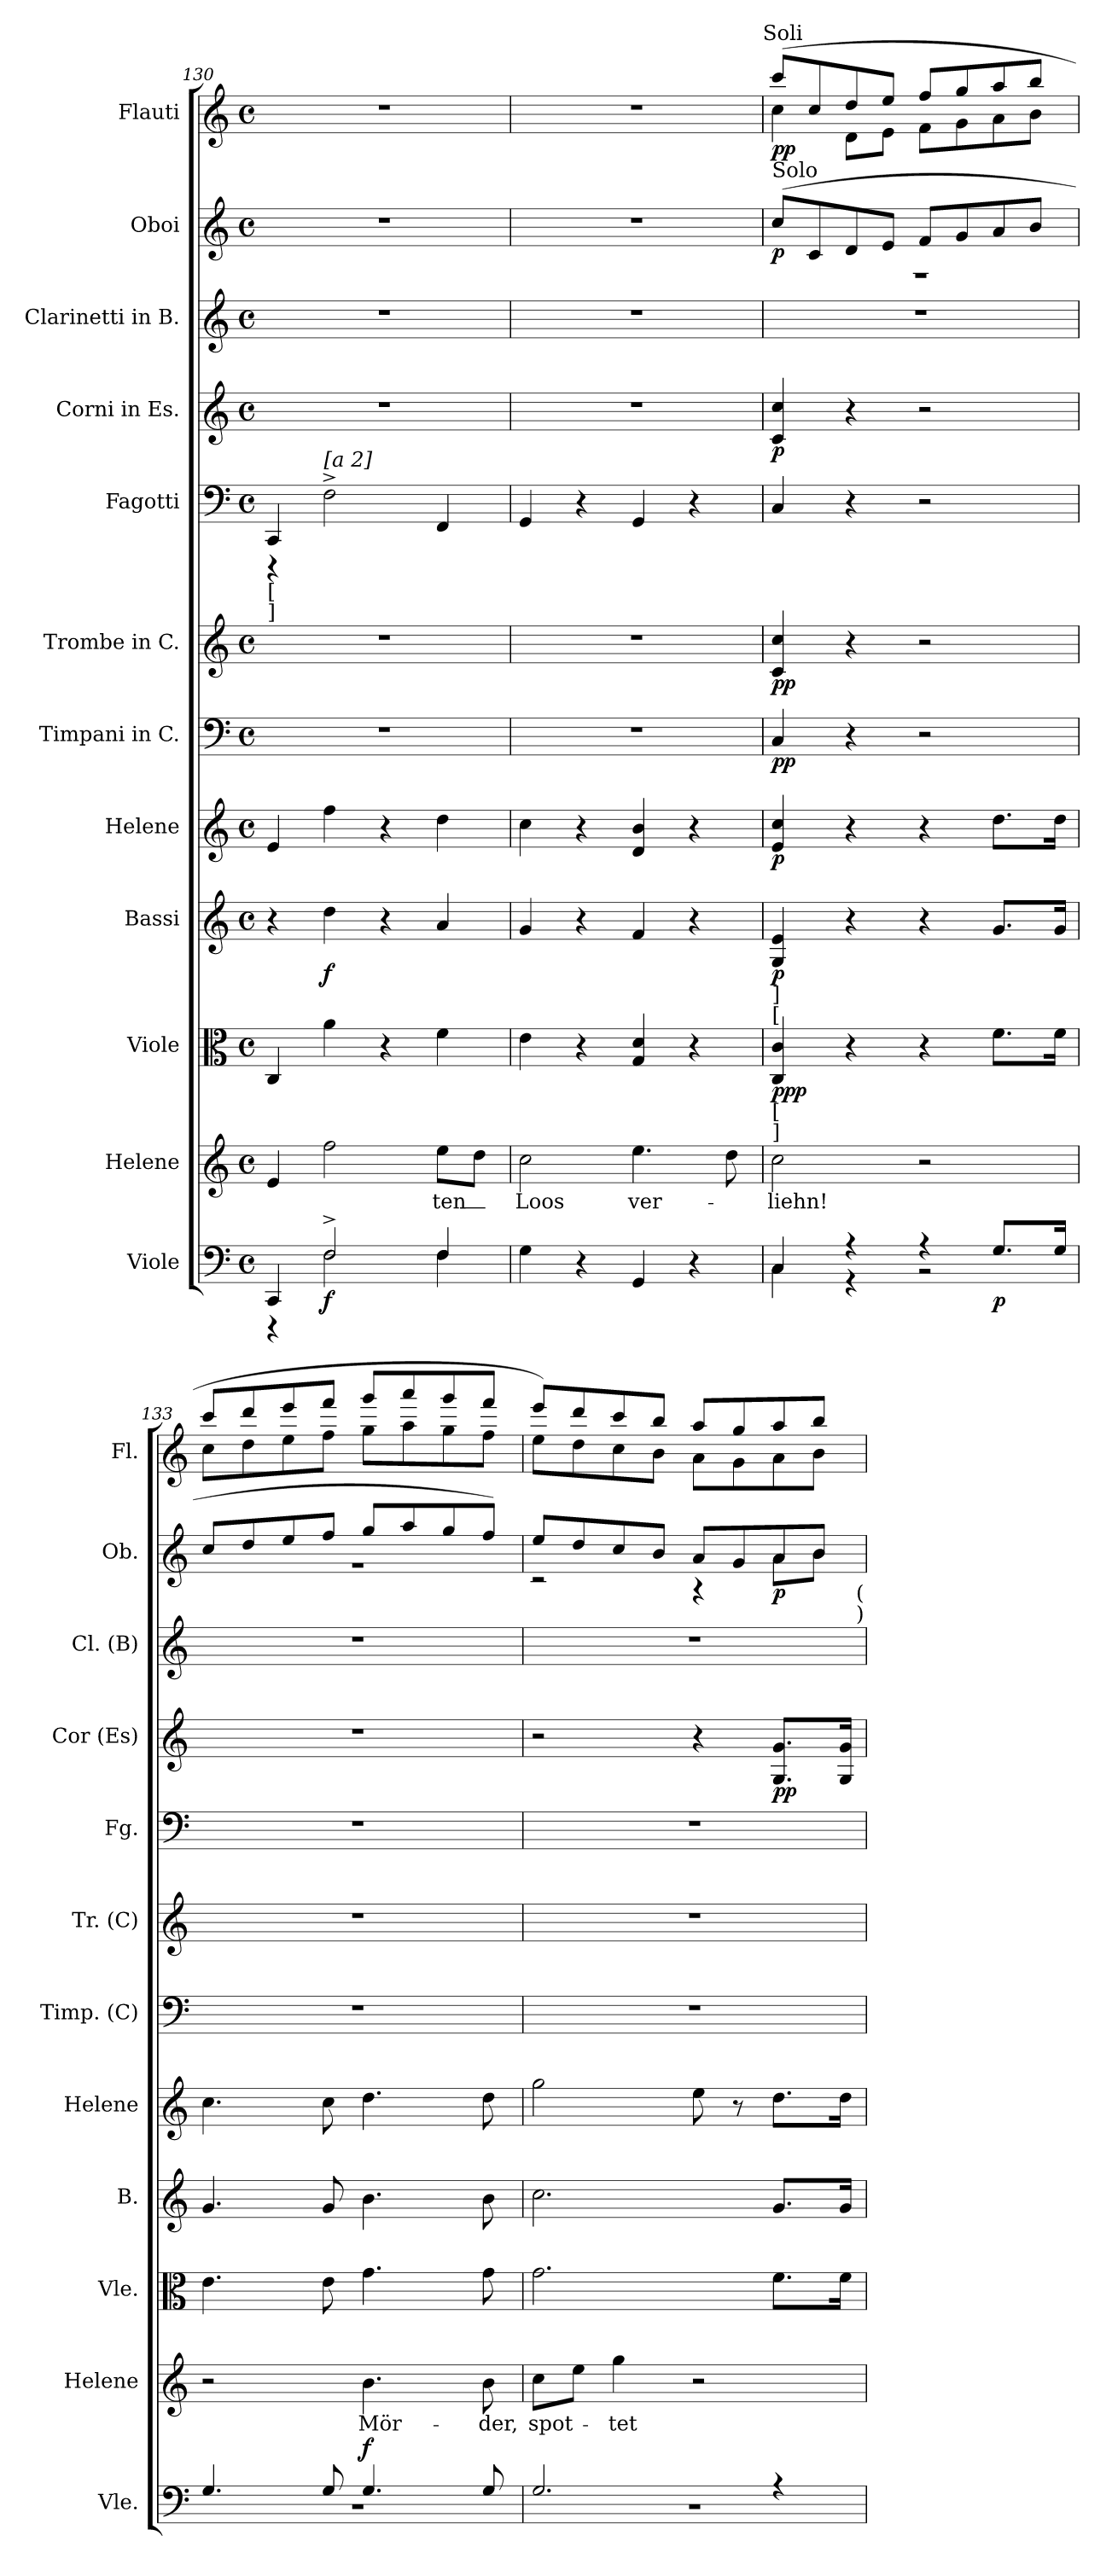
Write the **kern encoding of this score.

**kern	**dynam	**kern	**text	**kern	**dynam	**kern	**dynam	**kern	**dynam	**kern	**dynam	**kern	**dynam	**kern	**kern	**dynam	**kern	**kern	**dynam	**kern	**dynam
*part12	*part12	*part11	*part11	*part10	*part10	*part9	*part9	*part8	*part8	*part7	*part7	*part6	*part6	*part5	*part4	*part4	*part3	*part2	*part2	*part1	*part1
*staff12	*staff12	*staff11	*staff11	*staff10	*staff10	*staff9	*staff9	*staff8	*staff8	*staff7	*staff7	*staff6	*staff6	*staff5	*staff4	*staff4	*staff3	*staff2	*staff2	*staff1	*staff1
*I"Viole	*	*I"Helene	*	*I"Viole	*	*I"Bassi	*	*I"Helene	*	*I"Timpani in C.	*	*I"Trombe in C.	*	*I"Fagotti	*I"Corni in Es.	*	*I"Clarinetti in B.	*I"Oboi	*	*I"Flauti	*
*I'Vle.	*	*I'Helene	*	*I'Vle.	*	*I'B.	*	*I'Helene	*	*I'Timp. (C)	*	*I'Tr. (C)	*	*I'Fg.	*I'Cor (Es)	*	*I'Cl. (B)	*I'Ob.	*	*I'Fl.	*
*clefF4	*	*clefG2	*	*clefC3	*	*clefG2	*	*clefG2	*	*clefF4	*	*clefG2	*	*clefF4	*clefG2	*	*clefG2	*clefG2	*	*clefG2	*
*	*	*	*	*	*	*	*	*	*	*	*	*	*	*	*ITrd4c7	*	*ITrd1c2	*	*	*	*
*M4/4	*	*M4/4	*	*M4/4	*	*M4/4	*	*M4/4	*	*M4/4	*	*M4/4	*	*M4/4	*M4/4	*	*M4/4	*M4/4	*	*M4/4	*
*met(c)	*	*met(c)	*	*met(c)	*	*met(c)	*	*met(c)	*	*met(c)	*	*met(c)	*	*met(c)	*met(c)	*	*met(c)	*met(c)	*	*met(c)	*
=130	=130	=130	=130	=130	=130	=130	=130	=130	=130	=130	=130	=130	=130	=130	=130	=130	=130	=130	=130	=130	=130
*^	*	*	*	*	*	*	*	*	*	*	*	*	*	*^	*	*	*	*	*	*	*
!	!	!	!	!	!	!	!	!	!	!	!	!	!	!	!LO:TX:b:t=[	!	!	!	!	!	!	!	!
!	!	!	!	!	!	!	!	!	!	!	!	!	!	!	!LO:TX:b:t=]	!	!	!	!	!	!	!	!
4CC/	4r	.	4e/	.	4C/	.	4r	.	4e/	.	1r	.	1r	.	(>4CC/	4r	1r	.	1r	1r	.	1r	.
!	!	!	!	!	!	!	!	!	!	!	!	!	!	!	!LO:TX:a:t=[a 2]	!	!	!	!	!	!	!	!
!	!	!LO:DY:b	!	!	!	!	!	!LO:DY:b	!	!	!	!	!	!	!	!	!	!	!	!	!	!	!
2F^>/	2F\	f	2ff\	.	4a\	.	4dd\	f	4ff\	.	.	.	.	.	2F^>\	2.ryy	.	.	.	.	.	.	.
.	.	.	.	.	4r	.	4r	.	4r	.	.	.	.	.	.	.	.	.	.	.	.	.	.
4F/	4F\	.	8ee\L	ten_	4f\	.	4a/	.	4dd\	.	.	.	.	.	4FF/	.	.	.	.	.	.	.	.
.	.	.	8dd\J	.	.	.	.	.	.	.	.	.	.	.	.	.	.	.	.	.	.	.	.
*v	*v	*	*	*	*	*	*	*	*	*	*	*	*	*	*v	*v	*	*	*	*	*	*	*
=131	=131	=131	=131	=131	=131	=131	=131	=131	=131	=131	=131	=131	=131	=131	=131	=131	=131	=131	=131	=131	=131
4G	.	2cc\	Loos	4e\	.	4g/	.	4cc\	.	1r	.	1r	.	4GG/	1r	.	1r	1r	.	1r	.
4r	.	.	.	4r	.	4r	.	4r	.	.	.	.	.	4r	.	.	.	.	.	.	.
4GG	.	4.ee\	ver-	4G/ 4d/	.	4f/	.	4d/ 4b/	.	.	.	.	.	4GG/	.	.	.	.	.	.	.
4r	.	.	.	4r	.	4r	.	4r	.	.	.	.	.	4r	.	.	.	.	.	.	.
.	.	8dd\	.	.	.	.	.	.	.	.	.	.	.	.	.	.	.	.	.	.	.
!	!	!	!	!	!	!	!	!	!	!	!	!	!	!	!	!	!	!	!	!LO:TX:a:t=Soli	!
=132	=132	=132	=132	=132	=132	=132	=132	=132	=132	=132	=132	=132	=132	=132	=132	=132	=132	=132	=132	=132	=132
*^	*	*	*	*	*	*	*	*	*	*	*	*	*	*	*	*	*	*^	*	*^	*
!	!	!	!	!	!	!	!	!	!	!	!	!	!	!	!	!	!	!	!LO:TX:a:t=Solo	!	!	!	!	!
!	!	!	!	!	!LO:TX:a:t=[	!	!	!	!	!	!	!	!	!	!	!	!	!	!	!	!	!	!	!
!	!	!	!	!	!LO:TX:a:t=]	!	!	!	!	!	!	!	!	!	!	!	!	!	!	!	!	!	!	!
!	!	!	!	!	!LO:TX:b:t=[	!	!	!	!	!	!	!	!	!	!	!	!	!	!	!	!	!	!	!
!	!	!	!	!	!LO:TX:b:t=]	!	!	!	!	!	!	!	!	!	!	!	!	!	!	!	!	!	!	!
!	!	!	!	!	!	!LO:DY:b	!	!	!	!	!	!	!	!	!	!	!	!	!	!	!	!	!	!
!	!	!	!	!	!	!LO:DY:n=1:b	!	!	!	!	!	!	!	!	!	!	!	!	!	!	!	!	!	!
!	!	!	!	!	!	!LO:DY:n=2:b	!	!LO:DY:b	!	!LO:DY:b	!	!LO:DY:b	!	!LO:DY:b	!	!	!LO:DY:b	!	!	!	!LO:DY:b	!	!	!LO:DY:b
4C/	4C\	.	2cc\	liehn!	4C/ 4c/	p p p	4G/ 4e/	p	4e/ 4cc/	p	4C/	pp	4c/ 4cc/	pp	4C/	4F/ 4f/	p	1r	(>8cc/L	1r	p	(>8ccc/L	4cc\	pp
.	.	.	.	.	.	.	.	.	.	.	.	.	.	.	.	.	.	.	8c/	.	.	8cc/	.	.
4r	4r	.	.	.	4r	.	4r	.	4r	.	4r	.	4r	.	4r	4r	.	.	8d/	.	.	8dd/	8d\L	.
.	.	.	.	.	.	.	.	.	.	.	.	.	.	.	.	.	.	.	8e/J	.	.	8ee/J	8e\J	.
4r	2r	.	2r	.	4r	.	4r	.	4r	.	2r	.	2r	.	2r	2r	.	.	8f/L	.	.	8ff/L	8f\L	.
.	.	.	.	.	.	.	.	.	.	.	.	.	.	.	.	.	.	.	8g/	.	.	8gg/	8g\	.
!	!	!LO:DY:b	!	!	!	!	!	!	!	!	!	!	!	!	!	!	!	!	!	!	!	!	!	!
8.G/L	.	p	.	.	8.f\L	.	8.g/L	.	8.dd\L	.	.	.	.	.	.	.	.	.	8a/	.	.	8aa/	8a\	.
.	.	.	.	.	.	.	.	.	.	.	.	.	.	.	.	.	.	.	8b/J	.	.	8bb/J	8b\J	.
16G/Jk	.	.	.	.	16f\Jk	.	16g/Jk	.	16dd\Jk	.	.	.	.	.	.	.	.	.	.	.	.	.	.	.
=133	=133	=133	=133	=133	=133	=133	=133	=133	=133	=133	=133	=133	=133	=133	=133	=133	=133	=133	=133	=133	=133	=133	=133	=133
4.G/	1r	.	2r	.	4.e\	.	4.g/	.	4.cc\	.	1r	.	1r	.	1r	1r	.	1r	8cc/L	1r	.	8ccc/L	8cc\L	.
.	.	.	.	.	.	.	.	.	.	.	.	.	.	.	.	.	.	.	8dd/	.	.	8ddd/	8dd\	.
.	.	.	.	.	.	.	.	.	.	.	.	.	.	.	.	.	.	.	8ee/	.	.	8eee/	8ee\	.
8G/	.	.	.	.	8e\	.	8g/	.	8cc\	.	.	.	.	.	.	.	.	.	8ff/J	.	.	8fff/J	8ff\J	.
!	!	!LO:DY:a	!	!	!	!	!	!	!	!	!	!	!	!	!	!	!	!	!	!	!	!	!	!
4.G/	.	f	4.b\	Mör-	4.g\	.	4.b\	.	4.dd\	.	.	.	.	.	.	.	.	.	8gg/L	.	.	8ggg/L	8gg\L	.
.	.	.	.	.	.	.	.	.	.	.	.	.	.	.	.	.	.	.	8aa/	.	.	8aaa/	8aa\	.
.	.	.	.	.	.	.	.	.	.	.	.	.	.	.	.	.	.	.	8gg/	.	.	8ggg/	8gg\	.
8G/	.	.	8b\	der,	8g\	.	8b\	.	8dd\	.	.	.	.	.	.	.	.	.	8ff/J)	.	.	8fff/J	8ff\J	.
=134	=134	=134	=134	=134	=134	=134	=134	=134	=134	=134	=134	=134	=134	=134	=134	=134	=134	=134	=134	=134	=134	=134	=134	=134
2.G/	1r	.	8cc\L	spot-	2.g\	.	2.cc\	.	2gg\	.	1r	.	1r	.	1r	2r	.	1r	8ee/L	2r	.	8eee/L)	8ee\L	.
.	.	.	8ee\J	.	.	.	.	.	.	.	.	.	.	.	.	.	.	.	8dd/	.	.	8ddd/	8dd\	.
.	.	.	4gg\	tet	.	.	.	.	.	.	.	.	.	.	.	.	.	.	8cc/	.	.	8ccc/	8cc\	.
.	.	.	.	.	.	.	.	.	.	.	.	.	.	.	.	.	.	.	8b/J	.	.	8bb/J	8b\J	.
.	.	.	2r	.	.	.	.	.	8ee\	.	.	.	.	.	.	4r	.	.	8a/L	4r	.	8aa/L	8a\L	.
.	.	.	.	.	.	.	.	.	8r	.	.	.	.	.	.	.	.	.	8g/	.	.	8gg/	8g\	.
!	!	!	!	!	!	!	!	!	!	!	!	!	!	!	!	!	!LO:DY:b	!	!	!	!LO:DY:b	!	!	!
4r	.	.	.	.	8.f\L	.	8.g/L	.	8.dd\L	.	.	.	.	.	.	8.C/ 8.c/L	pp	.	8a/	8a\L	p	8aa/	8a\	.
.	.	.	.	.	.	.	.	.	.	.	.	.	.	.	.	.	.	.	8b/J	8b\J	.	8bb/J	8b\J	.
.	.	.	.	.	16f\Jk	.	16g/Jk	.	16dd\Jk	.	.	.	.	.	.	16C/ 16c/Jk	.	.	.	.	.	.	.	.
*	*	*	*	*	*	*	*	*	*	*	*	*	*	*	*	*	*	*	*v	*v	*	*	*	*
*v	*v	*	*	*	*	*	*	*	*	*	*	*	*	*	*	*	*	*	*	*	*v	*v	*
!	!	!	!	!	!	!	!	!	!	!	!	!	!	!	!	!	!LO:TX:a:t=)	!	!	!	!
!	!	!	!	!	!	!	!	!	!	!	!	!	!	!	!	!	!LO:TX:a:t=(	!	!	!	!
=	=	=	=	=	=	=	=	=	=	=	=	=	=	=	=	=	=	=	=	=	=
*-	*-	*-	*-	*-	*-	*-	*-	*-	*-	*-	*-	*-	*-	*-	*-	*-	*-	*-	*-	*-	*-
